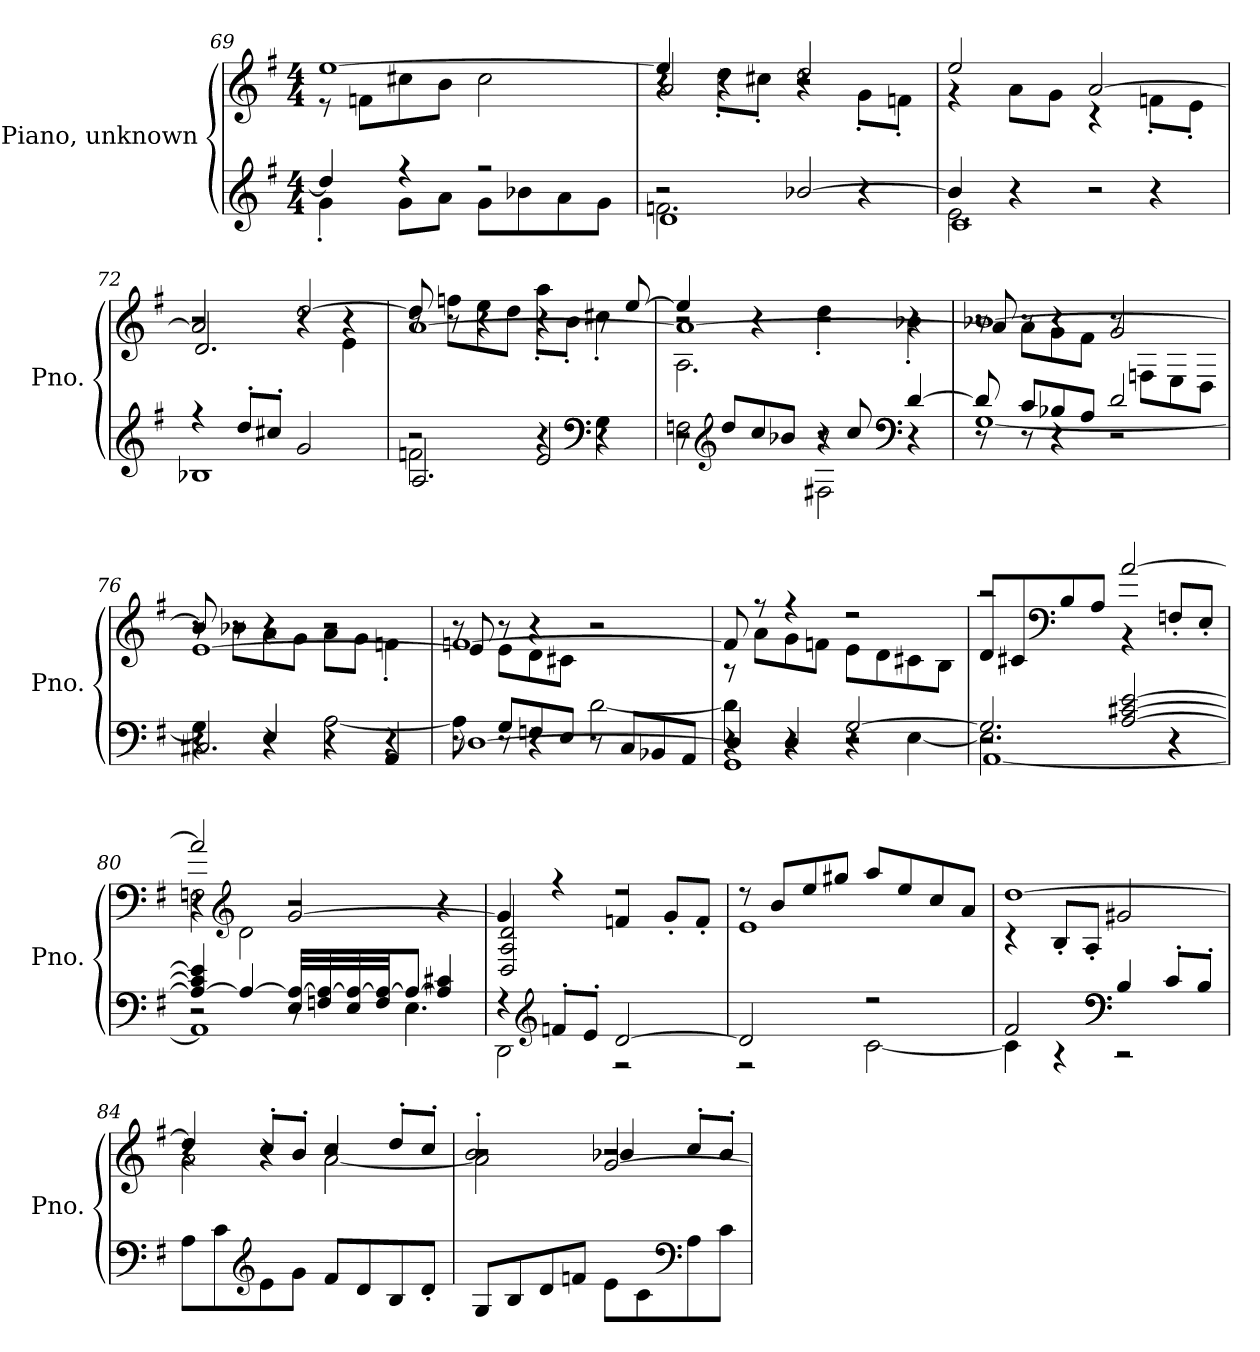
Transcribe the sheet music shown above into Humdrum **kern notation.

**kern	**kern
*part1	*part1
*staff2	*staff1
*I"Piano, unknown	*
*I'Pno.	*
!!LO:LB:g=z
*clefG2	*clefG2
*k[f#]	*k[f#]
*M4/4	*M4/4
=69	=69
*^	*^
4dd/]	4g'\	[1ee	8r
.	.	.	8fn\L
4r	8g\L	.	8cc#X\
.	8a\J	.	8b\J
2r	8g\L	.	2cc#\
.	8b-X\	.	.
.	8a\	.	.
.	8g\J	.	.
=70	=70	=70	=70
*	*^	*	*^
2r	2.fn\	1d	4ee/]	4r	2a/
.	.	.	4r	8dd'\L	.
.	.	.	.	8cc#X'\J	.
[2b-X/	.	.	2dd/	4r	2r
.	4r	.	.	8g'\L	.
.	.	.	.	8fn'\J	.
*	*	*	*	*v	*v
=71	=71	=71	=71	=71
4b-/]	2.e\	1c	2ee/	4r
4r	.	.	.	8a\L
.	.	.	.	8g\J
2r	.	.	[2a/	4r
.	4r	.	.	8fn'\L
.	.	.	.	8e'\J
*	*v	*v	*	*
=72	=72	=72	=72
*	*	*	*^
4r	1B-X	2a/]	2r	2.d/
8dd'/L	.	.	.	.
8cc#X'/J	.	.	.	.
2g/	.	[2dd/	4r	.
.	.	.	4e\	4r
!!LO:LB:g=z	!!	!!
=73	=73	=73	=73	=73
*	*^	*	*	*
2r	2fn\	2.A/	8dd/]	8r	[1a
.	.	.	8r	8ffn\L	.
.	.	.	4r	8ee\	.
.	.	.	.	8dd\J	.
2e/	4r	.	4r	8aa'\L	.
.	.	.	.	8b'\J	.
*clefF4	*	*	*	*	*
.	4G\	4r	8r	4cc#X'\	.
.	.	.	[8ee/	.	.
=74	=74	=74	=74	=74	=74
*	*	*	*	*	*^
8r	2Fn\	2r	4ee/]	2r	1a_	2.A\
*clefG2	*	*	*	*	*	*
8dd/L	.	.	.	.	.	.
8cc/	.	.	4r	.	.	.
8b-X/J	.	.	.	.	.	.
8r	2F#X\	4r	2r	4dd'\	.	.
8cc/	.	.	.	.	.	.
*clefF4	*	*	*	*	*	*
4r	.	[4d/	.	4b-X'\	.	4r
*	*	*	*	*	*v	*v
=75	=75	=75	=75	=75	=75
8r	[1G	8d/]	[1b-X	8r	8a/]
8c/L	.	8r	.	8a\L	8r
8B-X/	.	4r	.	8g\	4r
8A/J	.	.	.	8f#\J	.
2d/	.	2r	.	8r	2g/
.	.	.	.	8Fn\L	.
.	.	.	.	8E\	.
.	.	.	.	8D\J	.
!!LO:PB:g=z	!!	!!
=76	=76	=76	=76	=76	=76
4r	4G\]	2.C#X/	8b-/]	8r	[1e
.	.	.	8r	8b-X\L	.
4E/	4r	.	4r	8a\	.
.	.	.	.	8g\J	.
4r	[2A\	.	2r	8a\L	.
.	.	.	.	8g\J	.
4AA/	.	4r	.	4fn'\	.
=77	=77	=77	=77	=77	=77
8r	8A\]	[1D	[1fn	8r	8e/]
8G/L	8r	.	.	8e\L	8r
8Fn/	4r	.	.	8d\	4r
8E/J	.	.	.	8c#X\J	.
8r	[2d\	.	.	2r	2r
8C/L	.	.	.	.	.
8BB-X/	.	.	.	.	.
8AA/J	.	.	.	.	.
*	*	*	*	*v	*v
=78	=78	=78	=78	=78
*	*	*^	*	*
4r	4d\]	4D/]	1GG	8f/]	8r
.	.	.	.	8r	8a\L
4D/	4r	4r	.	4r	8g\
.	.	.	.	.	8fn\J
2r	4r	[2G/	.	2r	8e\L
.	.	.	.	.	8d\
.	[4E\	.	.	.	8c#X\
.	.	.	.	.	8B\J
=79	=79	=79	=79	=79	=79
2r	2.E\]	2.G/]	[1AA	2r	8d/L
.	.	.	.	.	8c#X/
*	*	*	*	*clefF4	*
.	.	.	.	.	8B/
.	.	.	.	.	8A/J
[2A/ [2c#X/ [2e/	.	.	.	[2a/	4r
.	4r	4r	.	.	8Fn'/L
.	.	.	.	.	8E'/J
*	*	*v	*v	*	*
!!LO:LB:g=z
=80	=80	=80	=80	=80
*	*	*	*	*^
4A/_ 4c#/] 4e/]	2r	1AA]	2a/]	4r	2Fn\
*	*	*	*clefG2	*	*
4A/_	.	.	.	2d\	.
32E/ 32A/_LLL	8r	.	[2g/	.	2r
32Fn/ 32A/_	.	.	.	.	.
32E/ 32A/_	.	.	.	.	.
32F/ 32A/_JJ	.	.	.	.	.
8A/J_	4.E\	.	.	.	.
4A/] 4c#X/	.	.	.	4r	.
*	*v	*v	*	*	*
*	*	*	*v	*v
=81	=81	=81	=81
4r	2DD\	4g/]	2D/ 2A/ 2d/
*clefG2	*	*	*
8fn'/L	.	4r	.
8e'/J	.	.	.
[2d/	2r	2r	4fn/
.	.	.	8g'/L
.	.	.	8f'/J
=82	=82	=82	=82
2d/]	2r	8r	1e
.	.	8b/L	.
.	.	8ee/	.
.	.	8gg#X/J	.
2r	[2c\	8aa/L	.
.	.	8ee/	.
.	.	8cc/	.
.	.	8a/J	.
=83	=83	=83	=83
2f#/	4c\]	[1dd	4r
.	4r	.	8B'/L
.	.	.	8A'/J
*clefF4	*	*	*
4B/	2r	.	2g#X/
8c'/L	.	.	.
8B'/J	.	.	.
*v	*v	*	*
!!LO:LB:g=z
=84	=84	=84
*	*	*^
8A\L	4dd/]	2a\	4r
8c\	.	.	.
*clefG2	*	*	*
8e\	4r	.	8cc'/L
8g\J	.	.	8b'/J
8f#/L	2r	[2a\	4cc/
8d/	.	.	.
8B/	.	.	8dd'/L
8d'/J	.	.	8cc'/J
=85	=85	=85	=85
8G/L	2r	2a\]	2b'/
8B/	.	.	.
8d/	.	.	.
8fn/J	.	.	.
8e\L	[2g/	2r	4b-X/
8c\	.	.	.
*clefF4	*	*	*
8A\	.	.	8cc'/L
8c\J	.	.	8b-'/J
*	*v	*v	*v
=	=
*-	*-
